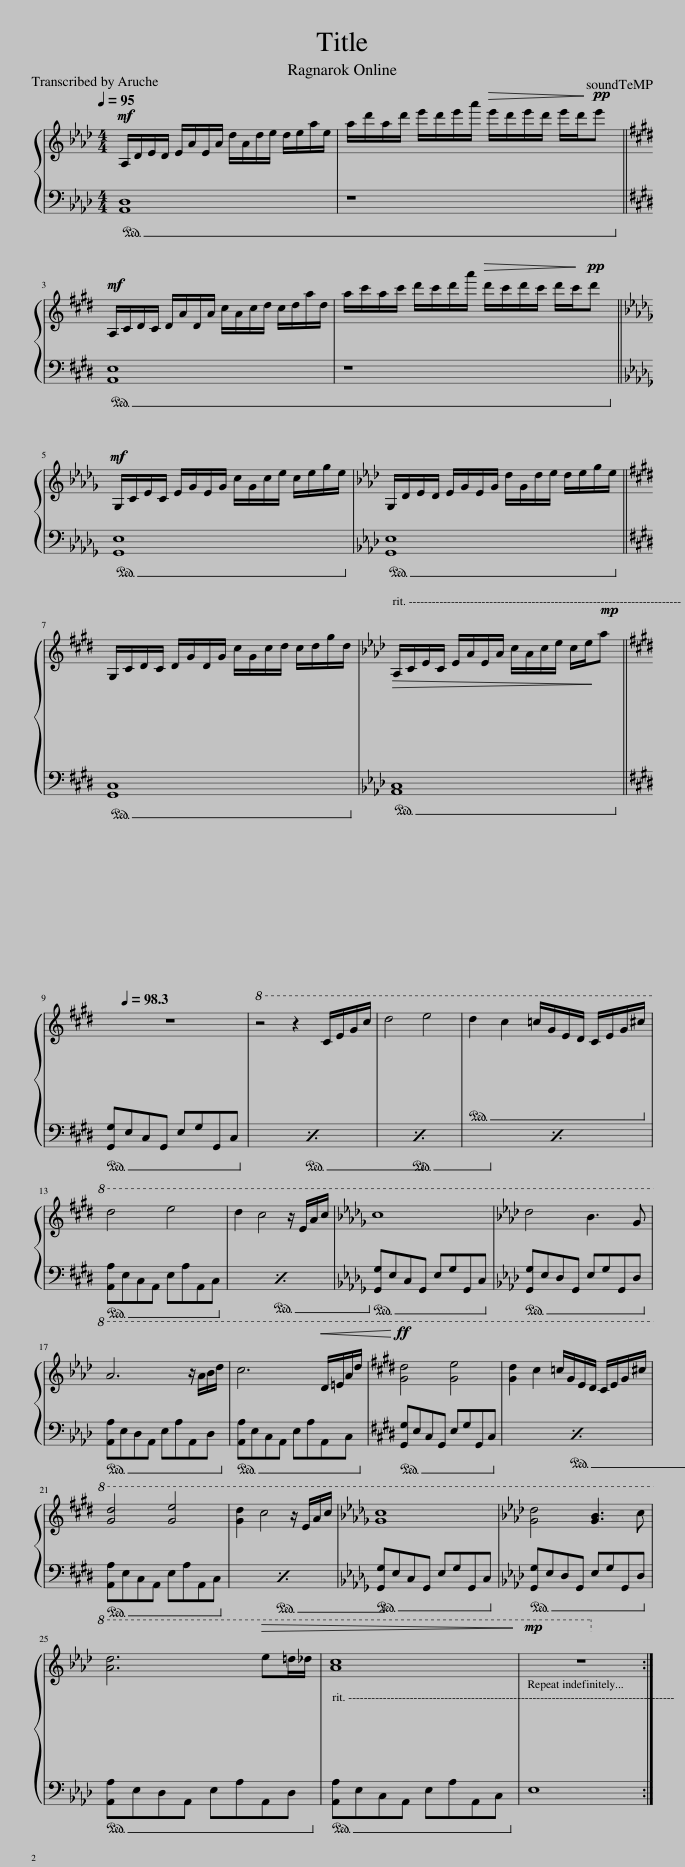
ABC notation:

X:1
%%score { 1 | 2 }
L:1/8
Q:1/4=95
M:4/4
I:linebreak $
K:Ab
V:1 treble
V:2 bass
V:1
!mf! A,/D/E/D/ E/A/E/A/ d/A/d/e/ d/e/a/e/ | a/d'/a/d'/ e'/d'/e'/a'/!>(! e'/d'/e'/d'/ e'/d'/!pp!e'!>)! ||$[K:E]!mf! A,/C/D/C/ D/A/D/A/ c/A/c/d/ c/d/a/d/ | a/c'/a/c'/ d'/c'/d'/a'/!>(! d'/c'/d'/c'/ d'/c'/!pp!d'!>)! ||$[K:Db]!mf! G,/C/E/C/ E/G/E/G/ c/G/c/e/ c/e/g/e/ | %5
[K:Ab] G,/D/E/D/ E/G/E/G/ d/G/d/e/ d/e/g/e/ ||$[K:E] G,/C/D/C/ D/G/D/G/ c/G/c/d/ c/d/g/d/ |[K:Ab][Q:1/4=96] A,/[Q:1/4=91]C/[Q:1/4=86]E/[Q:1/4=81]C/[Q:1/4=76] E/[Q:1/4=71]A/[Q:1/4=66]E/[Q:1/4=61]A/[Q:1/4=57] c/[Q:1/4=52]A/[Q:1/4=47]c/[Q:1/4=42]e/[Q:1/4=37] c/[Q:1/4=32]e/[Q:1/4=15]!mp!a ||$[K:E][Q:1/4=98] z8 |!8va(! z4 z2 c/e/g/c'/ | %10
 d'4 e'4 | d'2 c'2 =c'/g/e/d/ c/e/g/^c'/ |$[K:E] d'4 e'4 | d'2 c'4 z/ e/a/c'/ |[K:Db] c'8 | %15
[K:Ab] d'4 b3 g |$ a6 z/ a/b/d'/ | c'6!<(! d/=e/a/d'/!<)! |[K:E]!ff! [gd']4 [ge']4 | [gd']2 c'2 =c'/g/e/d/ c/e/g/^c'/ |$ %20
 [gd']4 [ge']4 | [gd']2 c'4 z/ e/a/c'/ |[K:Db] [gc']8 |[K:Ab] [gd']4 [gb]3 c' |$ [ad']6!>(! e'=d'/_d'/ | %25
[Q:1/4=98] [ac']8!>)![Q:1/4=90][Q:1/4=82][Q:1/4=74][Q:1/4=67][Q:1/4=59][Q:1/4=51][Q:1/4=43] |[Q:1/4=38]!mp! z8!8va)! :| %27
V:2
!ped! [A,,D,]8 | z8!ped-up! ||$[K:E]!ped! [A,,E,]8 | z8!ped-up! ||$[K:Db]!ped! [G,,E,]8!ped-up! | %5
[K:Ab]!ped! [G,,E,]8!ped-up! ||$[K:E]!ped! [G,,C,]8!ped-up! |[K:Ab]!ped!!>(! [A,,C,]8!ped-up!!>)! ||$[K:E]!ped! [G,,G,]E,C,G,, E,G,G,,C,!ped-up! |!ped! x8 | %10
!ped!!ped-up! x8 |!ped! x8!ped-up! |$[K:E]!ped-up!!ped! [A,,A,]E,C,A,, E,A,A,,C, |!ped! x8!ped-up! |[K:Db]!ped! [G,,G,]E,C,G,, E,G,G,,C,!ped-up! | %15
[K:Ab]!ped! [G,,G,]E,D,G,, E,G,G,,D,!ped-up! |$!ped! [A,,A,]E,D,A,, E,A,A,,D,!ped-up! |!ped! [A,,A,]E,C,A,, E,A,A,,C,!ped-up! |[K:E]!ped! [G,,G,]E,C,G,, E,G,G,,C,!ped-up! |!ped! x8 |$ %20
!ped! [A,,A,]E,C,A,, E,A,A,,C,!ped-up! |!ped! x8 |[K:Db]!ped! [G,,G,]E,C,G,, E,G,G,,C,!ped-up! |[K:Ab]!ped! [G,,G,]E,D,G,, E,G,G,,D,!ped-up! |$!ped! [A,,A,]E,D,A,, E,A,A,,D,!ped-up! | %25
!ped! [A,,A,]E,C,A,, E,A,A,,C,!ped-up! | E,8 :| %27
